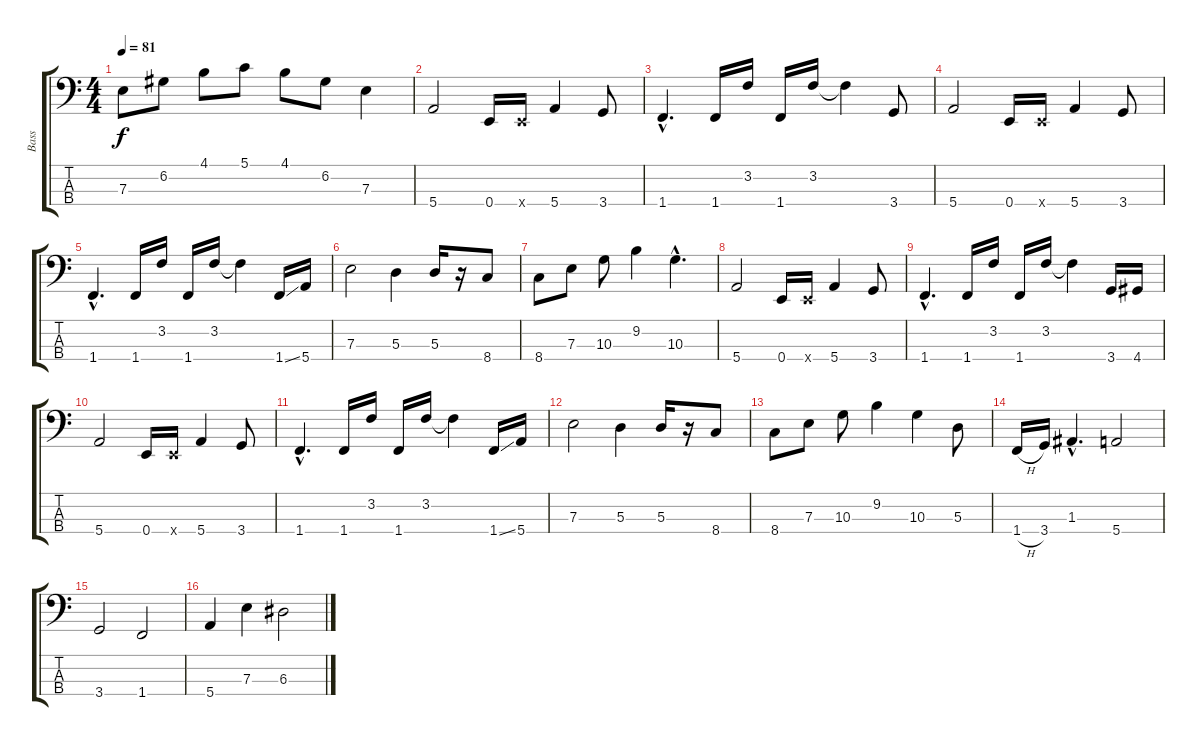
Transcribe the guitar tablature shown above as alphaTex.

\track ("Bass" "Bass") {instrument fretlessbass}
\staff {score tabs}
\tuning (G2 D2 A1 E1) {hide}
\ts (4 4)
\tempo 81
\clef f4
\ks c
7.3{t}.8{dy f} 6.2.8 4.1.8 5.1.8 4.1.8 6.2.8 7.3.4 |
5.4.2 0.4.16 0.4{x}.16 5.4.4 3.4.8 |
1.4{hac}.4{d} 1.4.16 3.2.16 1.4.16 3.2.16 3.2{t}.4 3.4.8 |
5.4.2 0.4.16 0.4{x}.16 5.4.4 3.4.8 |
1.4{hac}.4{d} 1.4.16 3.2.16 1.4.16 3.2.16 3.2{t}.4 1.4{ss}.16 5.4.16 |
7.3.2 5.3.4 5.3.16 r.16 8.4.8 |
8.4.8 7.3.8 10.3.8 9.2.4 10.3{hac}.4{d} |
5.4.2 0.4.16 0.4{x}.16 5.4.4 3.4.8 |
1.4{hac}.4{d} 1.4.16 3.2.16 1.4.16 3.2.16 3.2{t}.4 3.4.16 4.4.16 |
5.4.2 0.4.16 0.4{x}.16 5.4.4 3.4.8 |
1.4{hac}.4{d} 1.4.16 3.2.16 1.4.16 3.2.16 3.2{t}.4 1.4{ss}.16 5.4.16 |
7.3.2 5.3.4 5.3.16 r.16 8.4.8 |
8.4.8 7.3.8 10.3.8 9.2.4 10.3.4 5.3.8 |
1.4{h}.16 3.4.16 1.3{hac}.4{d} 5.4.2 |
3.4.2 1.4.2 |
5.4.4 7.3.4 6.3.2
